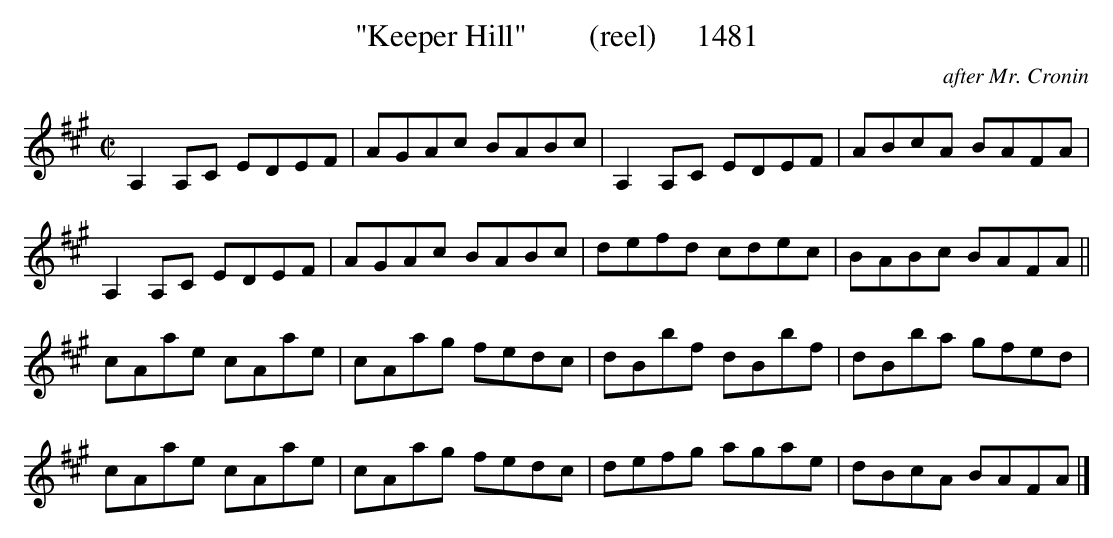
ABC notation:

X:1
T:"Keeper Hill"        (reel)     1481
C:after Mr. Cronin
BRENNAN July 2003 (HTTP://WWW.SOSYOURMOM.COM)
M:C|
L:1/8
K:A
A,2A,C EDEF|AGAc BABc|A,2A,C EDEF|ABcA BAFA|
A,2A,C EDEF|AGAc BABc|defd cdec|BABc BAFA||
cAae cAae|cAag fedc|dBbf dBbf|dBba gfed|
cAae cAae|cAag fedc|defg agae|dBcA BAFA|]
